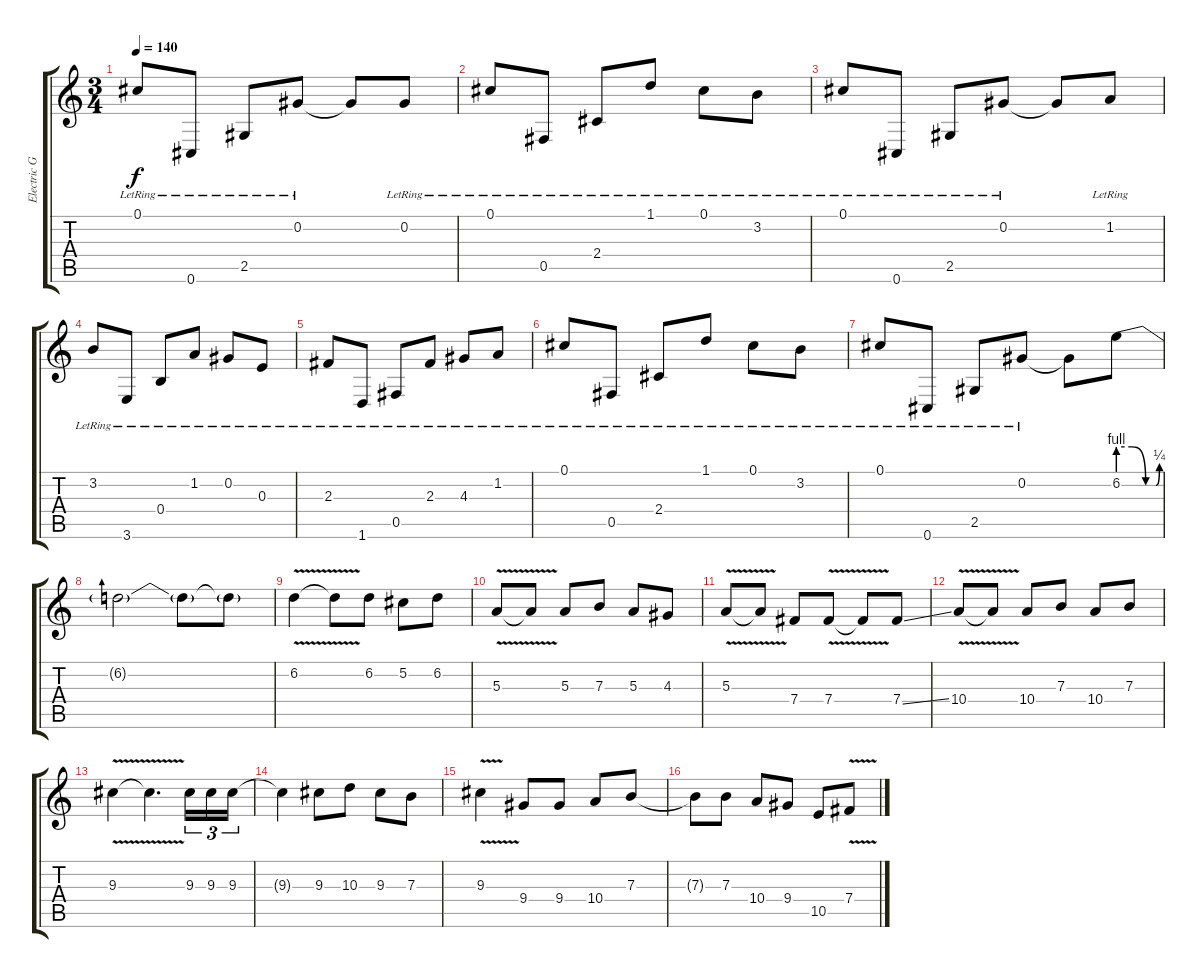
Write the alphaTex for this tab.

\track ("Electric Guitar 1" "Electric G") {instrument distortionguitar}
\staff {score tabs}
\tuning (Db4 Ab3 E3 B2 Gb2 Db2) {hide}
\ts (3 4)
\tempo 140
\clef g2
\ks c
0.1{lr}.8{dy f} 0.6{lr}.8 2.5{lr}.8 0.2{lr}.8 0.2{t}.8 0.2{lr}.8 |
0.1{lr}.8 0.5{lr}.8 2.4{lr}.8 1.1{lr}.8 0.1{lr}.8 3.2{lr}.8 |
0.1{lr}.8 0.6{lr}.8 2.5{lr}.8 0.2{lr}.8 0.2{t}.8 1.2{lr}.8 |
3.2{lr}.8 3.6{lr}.8 0.4{lr}.8 1.2{lr}.8 0.2{lr}.8 0.3{lr}.8 |
2.3{lr}.8 1.6{lr}.8 0.5{lr}.8 2.3{lr}.8 4.3{lr}.8 1.2{lr}.8 |
0.1{lr}.8 0.5{lr}.8 2.4{lr}.8 1.1{lr}.8 0.1{lr}.8 3.2{lr}.8 |
0.1{lr}.8 0.6{lr}.8 2.5{lr}.8 0.2{lr}.8 0.2{t}.8 6.2{be (custom 0 4 20 4 40 0 55 0 60 1)}.8{instrument distortionguitar} |
6.2{t}.2 6.2{t}.8 6.2{t}.8 |
6.2{v}.4 6.2{t}.8 6.2.8 5.2.8 6.2.8 |
5.3{v}.8 5.3{t}.8 5.3.8 7.3.8 5.3.8 4.3.8 |
5.3{v}.8 5.3{t}.8 7.4.8 7.4{v}.8 7.4{t}.8 7.4{ss}.8 |
10.4{v}.8 10.4{t}.8 10.4.8 7.3.8 10.4.8 7.3.8 |
9.3{v}.4 9.3{t}.4{d} 9.3.16{tu (3 2)} 9.3.16{tu (3 2)} 9.3.16{tu (3 2)} |
9.3{t}.4 9.3.8 10.3.8 9.3.8 7.3.8 |
9.3{v}.4 9.4.8 9.4.8 10.4.8 7.3.8 |
7.3{t}.8 7.3.8 10.4.8 9.4.8 10.5.8 7.4{v}.8
